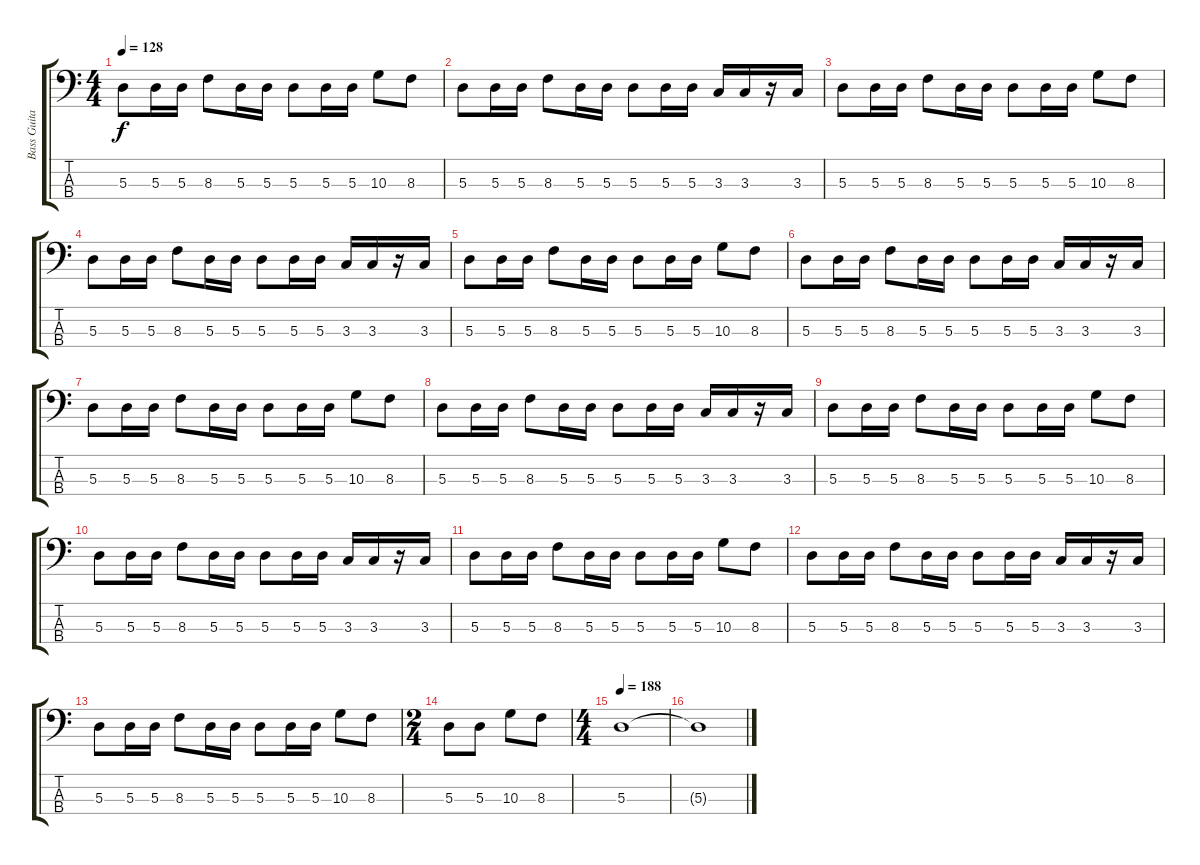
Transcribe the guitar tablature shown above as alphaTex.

\track ("Bass Guitar" "Bass Guita") {instrument electricbasspick}
\staff {score tabs}
\tuning (G2 D2 A1 E1) {hide}
\ts (4 4)
\tempo 128
\clef f4
\ks c
5.3.8{dy f} 5.3.16 5.3.16 8.3.8 5.3.16 5.3.16 5.3.8 5.3.16 5.3.16 10.3.8 8.3.8 |
5.3.8 5.3.16 5.3.16 8.3.8 5.3.16 5.3.16 5.3.8 5.3.16 5.3.16 3.3.16 3.3.16 r.16 3.3.16 |
5.3.8 5.3.16 5.3.16 8.3.8 5.3.16 5.3.16 5.3.8 5.3.16 5.3.16 10.3.8 8.3.8 |
5.3.8 5.3.16 5.3.16 8.3.8 5.3.16 5.3.16 5.3.8 5.3.16 5.3.16 3.3.16 3.3.16 r.16 3.3.16 |
5.3.8 5.3.16 5.3.16 8.3.8 5.3.16 5.3.16 5.3.8 5.3.16 5.3.16 10.3.8 8.3.8 |
5.3.8 5.3.16 5.3.16 8.3.8 5.3.16 5.3.16 5.3.8 5.3.16 5.3.16 3.3.16 3.3.16 r.16 3.3.16 |
5.3.8 5.3.16 5.3.16 8.3.8 5.3.16 5.3.16 5.3.8 5.3.16 5.3.16 10.3.8 8.3.8 |
5.3.8 5.3.16 5.3.16 8.3.8 5.3.16 5.3.16 5.3.8 5.3.16 5.3.16 3.3.16 3.3.16 r.16 3.3.16 |
5.3.8 5.3.16 5.3.16 8.3.8 5.3.16 5.3.16 5.3.8 5.3.16 5.3.16 10.3.8 8.3.8 |
5.3.8 5.3.16 5.3.16 8.3.8 5.3.16 5.3.16 5.3.8 5.3.16 5.3.16 3.3.16 3.3.16 r.16 3.3.16 |
5.3.8 5.3.16 5.3.16 8.3.8 5.3.16 5.3.16 5.3.8 5.3.16 5.3.16 10.3.8 8.3.8 |
5.3.8 5.3.16 5.3.16 8.3.8 5.3.16 5.3.16 5.3.8 5.3.16 5.3.16 3.3.16 3.3.16 r.16 3.3.16 |
5.3.8 5.3.16 5.3.16 8.3.8 5.3.16 5.3.16 5.3.8 5.3.16 5.3.16 10.3.8 8.3.8 |
\ts (2 4)
5.3.8 5.3.8 10.3.8 8.3.8 |
\ts (4 4)
\tempo 188
5.3.1 |
5.3{t}.1
